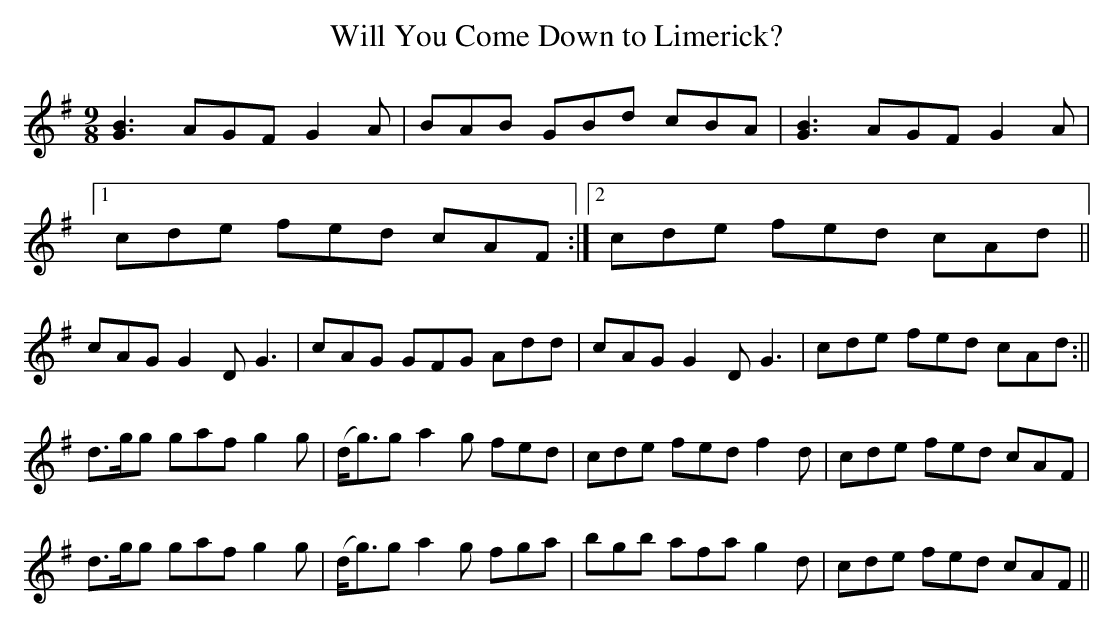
X:1
T: Will You Come Down to Limerick?
M: 9/8
L: 1/8
K: G
[G3B3] AGF G2A | BAB GBd cBA | [G3B3] AGF G2A |
[1 cde fed cAF:|2 cde fed cAd||
cAG G2D G3 | cAG GFG Add | cAG G2D G3 | cde fed cAd :||
d>gg gaf g2g | (d<g)g a2g fed | cde fed f2d | cde fed cAF |
d>gg gaf g2g | (d<g)g a2g fga | bgb afa g2d | cde fed cAF ||
